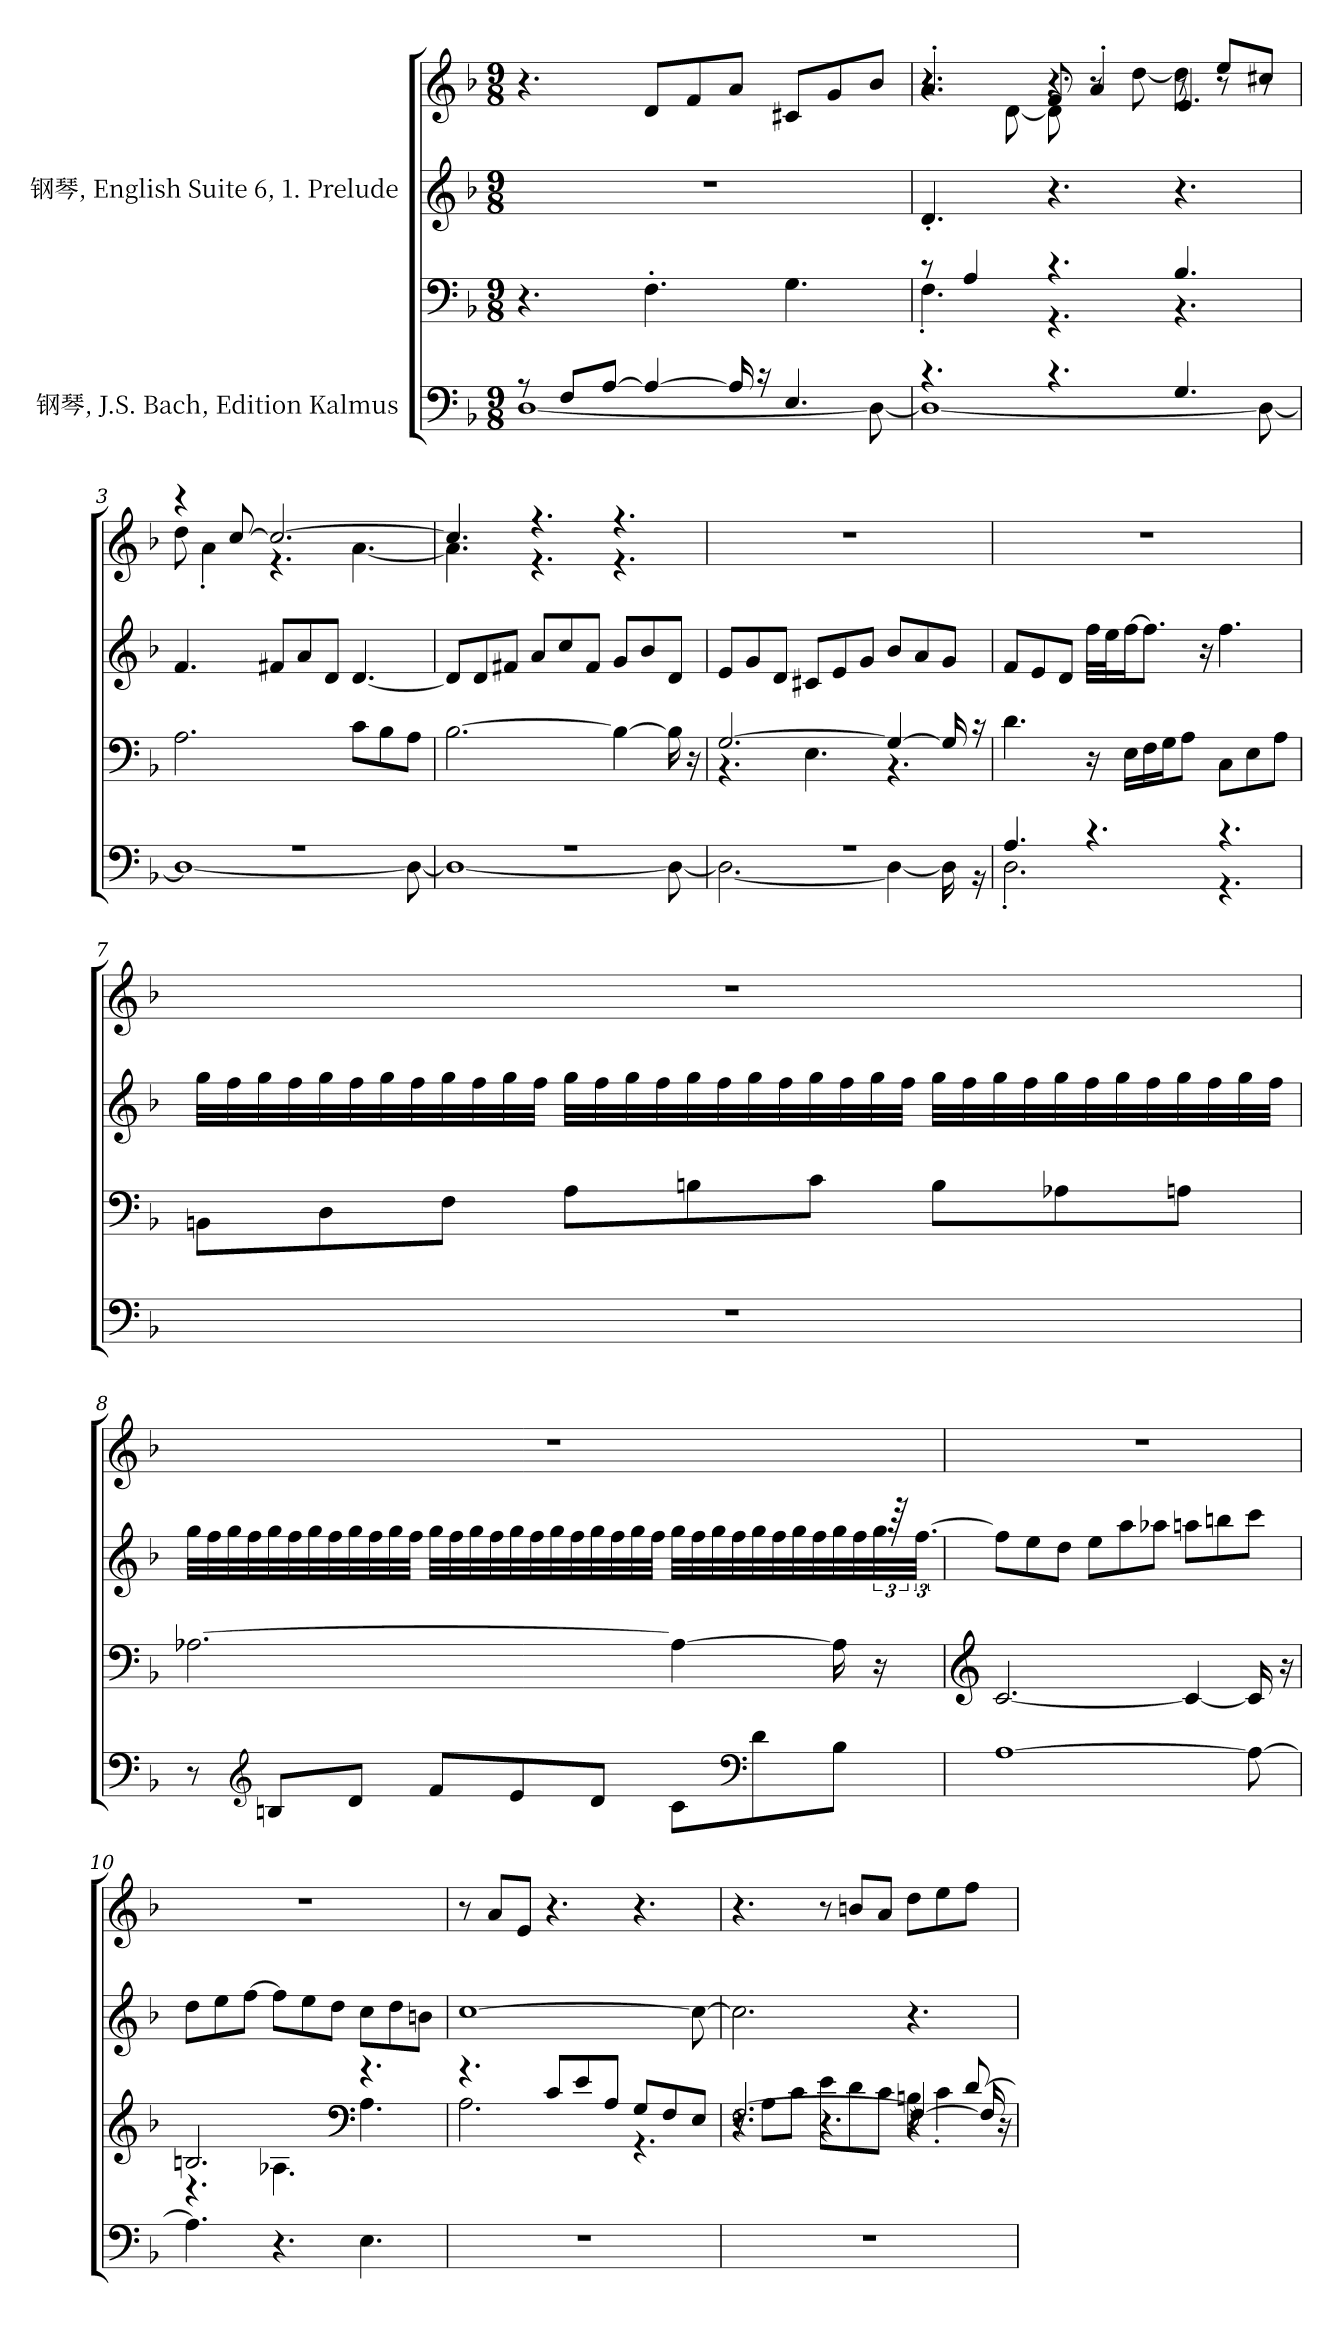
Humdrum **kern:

**kern	**kern	**kern	**kern
*part2	*part2	*part1	*part1
*staff4	*staff3	*staff2	*staff1
*I"钢琴, J.S. Bach, Edition Kalmus	*	*I"钢琴, English Suite 6, 1. Prelude	*
*clefF4	*clefF4	*clefG2	*clefG2
*k[b-]	*k[b-]	*k[b-]	*k[b-]
*M9/8	*M9/8	*M9/8	*M9/8
*MM99	*MM99	*MM99	*MM99
=1	=1	=1	=1
*^	*	*	*
8r	[1D	4.r	8%9r	4.r
8F/L	.	.	.	.
[8A/J	.	.	.	.
4A/_	.	4.F'\	.	8d/L
.	.	.	.	8f/
16A/]	.	.	.	8a/J
16r	.	.	.	.
4.E/	.	4.G\	.	8c#X/L
.	.	.	.	8g/
.	8D\_	.	.	8b-/J
=2	=2	=2	=2	=2
*	*	*^	*	*^
*	*	*	*	*	*	*^
4.r	1D_	8r	4.F'\	4.d'/	4.a'/	4r	4.r
.	.	4A/	.	.	.	.	.
.	.	.	.	.	.	[8d\	.
4.r	.	4.r	4.r	4.r	8f/	8d\]	4.r
.	.	.	.	.	4a'/	8r	.
.	.	.	.	.	.	[8dd\	.
4.G/	.	4.B-/	4.r	4.r	8r	8dd\]	4.e/
.	.	.	.	.	8ee/L	8r	.
.	8D\_	.	.	.	8cc#X/J	8r	.
*	*	*v	*v	*	*	*v	*v
!!LO:LB:g=z
=3	=3	=3	=3	=3	=3
8%9r	1D_	2.A\	4.f/	4r	8dd\
.	.	.	.	.	4a'\
.	.	.	.	[8cc/	.
.	.	.	8f#X/L	2.cc/_	4.r
.	.	.	8a/	.	.
.	.	.	8d/J	.	.
.	.	8c\L	[4.d/	.	[4.a\
.	.	8B-\	.	.	.
.	8D\_	8A\J	.	.	.
=4	=4	=4	=4	=4	=4
8%9r	1D_	[2.B-\	8d/L]	4.cc/]	4.a\]
.	.	.	8d/	.	.
.	.	.	8f#X/J	.	.
.	.	.	8a/L	4.r	4.r
.	.	.	8cc/	.	.
.	.	.	8f#/J	.	.
.	.	4B-\_	8g/L	4.r	4.r
.	.	.	8b-/	.	.
.	8D\_	16B-\]	8d/J	.	.
.	.	16r	.	.	.
*	*	*	*	*v	*v
=5	=5	=5	=5	=5
*	*	*^	*	*
8%9r	2.D\_	[2.G/	4.r	8e/L	8%9r
.	.	.	.	8g/	.
.	.	.	.	8d/J	.
.	.	.	4.E\	8c#X/L	.
.	.	.	.	8e/	.
.	.	.	.	8g/J	.
.	4D\_	4G/_	4.r	8b-/L	.
.	.	.	.	8a/	.
.	16D\]	16G/]	.	8g/J	.
.	16r	16r	.	.	.
*	*	*v	*v	*	*
!!LO:LB:g=z
=6	=6	=6	=6	=6
4.A/	2.D'\	4.d\	8f/L	8%9r
.	.	.	8e/	.
.	.	.	8d/J	.
4.r	.	16r	32ff\LLL	.
.	.	.	32ee\J	.
.	.	16E\LL	[16ff\J	.
.	.	16F\	8.ff\J]	.
.	.	16G\J	.	.
.	.	8A\J	.	.
.	.	.	16r	.
4.r	4.r	8C\L	4.ff\	.
.	.	8E\	.	.
.	.	8A\J	.	.
*v	*v	*	*	*
!!LO:PB:g=z
=7	=7	=7	=7
8%9r	8BBn\L	32gg\LLL	8%9r
.	.	32ff\	.
.	.	32gg\	.
.	.	32ff\	.
.	8D\	32gg\	.
.	.	32ff\	.
.	.	32gg\	.
.	.	32ff\	.
.	8F\J	32gg\	.
.	.	32ff\	.
.	.	32gg\	.
.	.	32ff\JJJ	.
.	8A\L	32gg\LLL	.
.	.	32ff\	.
.	.	32gg\	.
.	.	32ff\	.
.	8Bn\	32gg\	.
.	.	32ff\	.
.	.	32gg\	.
.	.	32ff\	.
.	8c\J	32gg\	.
.	.	32ff\	.
.	.	32gg\	.
.	.	32ff\JJJ	.
.	8B\L	32gg\LLL	.
.	.	32ff\	.
.	.	32gg\	.
.	.	32ff\	.
.	8A-X\	32gg\	.
.	.	32ff\	.
.	.	32gg\	.
.	.	32ff\	.
.	8An\J	32gg\	.
.	.	32ff\	.
.	.	32gg\	.
.	.	32ff\JJJ	.
!!LO:LB:g=z
=8	=8	=8	=8
8r	[2.A-X\	32gg\LLL	8%9r
.	.	32ff\	.
.	.	32gg\	.
.	.	32ff\	.
*clefG2	*	*	*
8Bn/L	.	32gg\	.
.	.	32ff\	.
.	.	32gg\	.
.	.	32ff\	.
8d/J	.	32gg\	.
.	.	32ff\	.
.	.	32gg\	.
.	.	32ff\JJJ	.
8f/L	.	32gg\LLL	.
.	.	32ff\	.
.	.	32gg\	.
.	.	32ff\	.
8e/	.	32gg\	.
.	.	32ff\	.
.	.	32gg\	.
.	.	32ff\	.
8d/J	.	32gg\	.
.	.	32ff\	.
.	.	32gg\	.
.	.	32ff\JJJ	.
8c\L	4A-\_	32gg\LLL	.
.	.	32ff\	.
.	.	32gg\	.
.	.	32ff\	.
*clefF4	*	*	*
8d\	.	32gg\	.
.	.	32ff\	.
.	.	32gg\	.
.	.	32ff\	.
8B\J	16A-\]	32gg\	.
.	.	32ff\	.
.	16r	48gg\JJJ	.
.	.	96r	.
.	.	[48.ff\	.
!!LO:LB:g=z
=9	=9	=9	=9
*	*clefG2	*	*
[1A	[2.c/	8ff\L]	8%9r
.	.	8ee\	.
.	.	8dd\J	.
.	.	8ee\L	.
.	.	8aa\	.
.	.	8aa-X\J	.
.	4c/_	8aan\L	.
.	.	8bbn\	.
8A\_	16c/]	8ccc\J	.
.	16r	.	.
=10	=10	=10	=10
*	*^	*	*
4.A\]	2.Bn/	4.r	8dd\L	8%9r
.	.	.	8ee\	.
.	.	.	[8ff\J	.
4.r	.	4.A-X\	8ff\L]	.
.	.	.	8ee\	.
.	.	.	8dd\J	.
*	*clefF4	*	*	*
4.E\	4.r	4.A-\	8cc\L	.
.	.	.	8dd\	.
.	.	.	8bn\J	.
=11	=11	=11	=11	=11
8%9r	4.r	2.A\	[1cc	8r
.	.	.	.	8a/L
.	.	.	.	8e/J
.	8c/L	.	.	4.r
.	8e/	.	.	.
.	8A/J	.	.	.
.	8G/L	4.r	.	4.r
.	8F/	.	.	.
.	8E/J	.	8cc\_	.
!!LO:PB:g=z
=12	=12	=12	=12	=12
*	*	*^	*	*
8%9r	4.r	8r	[2.F/	2.cc\]	4.r
.	.	8A\L	.	.	.
.	.	8c\J	.	.	.
.	4.r	8e\L	.	.	8r
.	.	8d\	.	.	8bn/L
.	.	8c\J	.	.	8a/J
.	4r	8Bn\	4F/_	4.r	8dd\L
.	.	4c'\	.	.	8ee\
.	[8d/	.	16F/]	.	8ff\J
.	.	.	16r	.	.
*	*v	*v	*v	*	*
=	=	=	=
*-	*-	*-	*-
